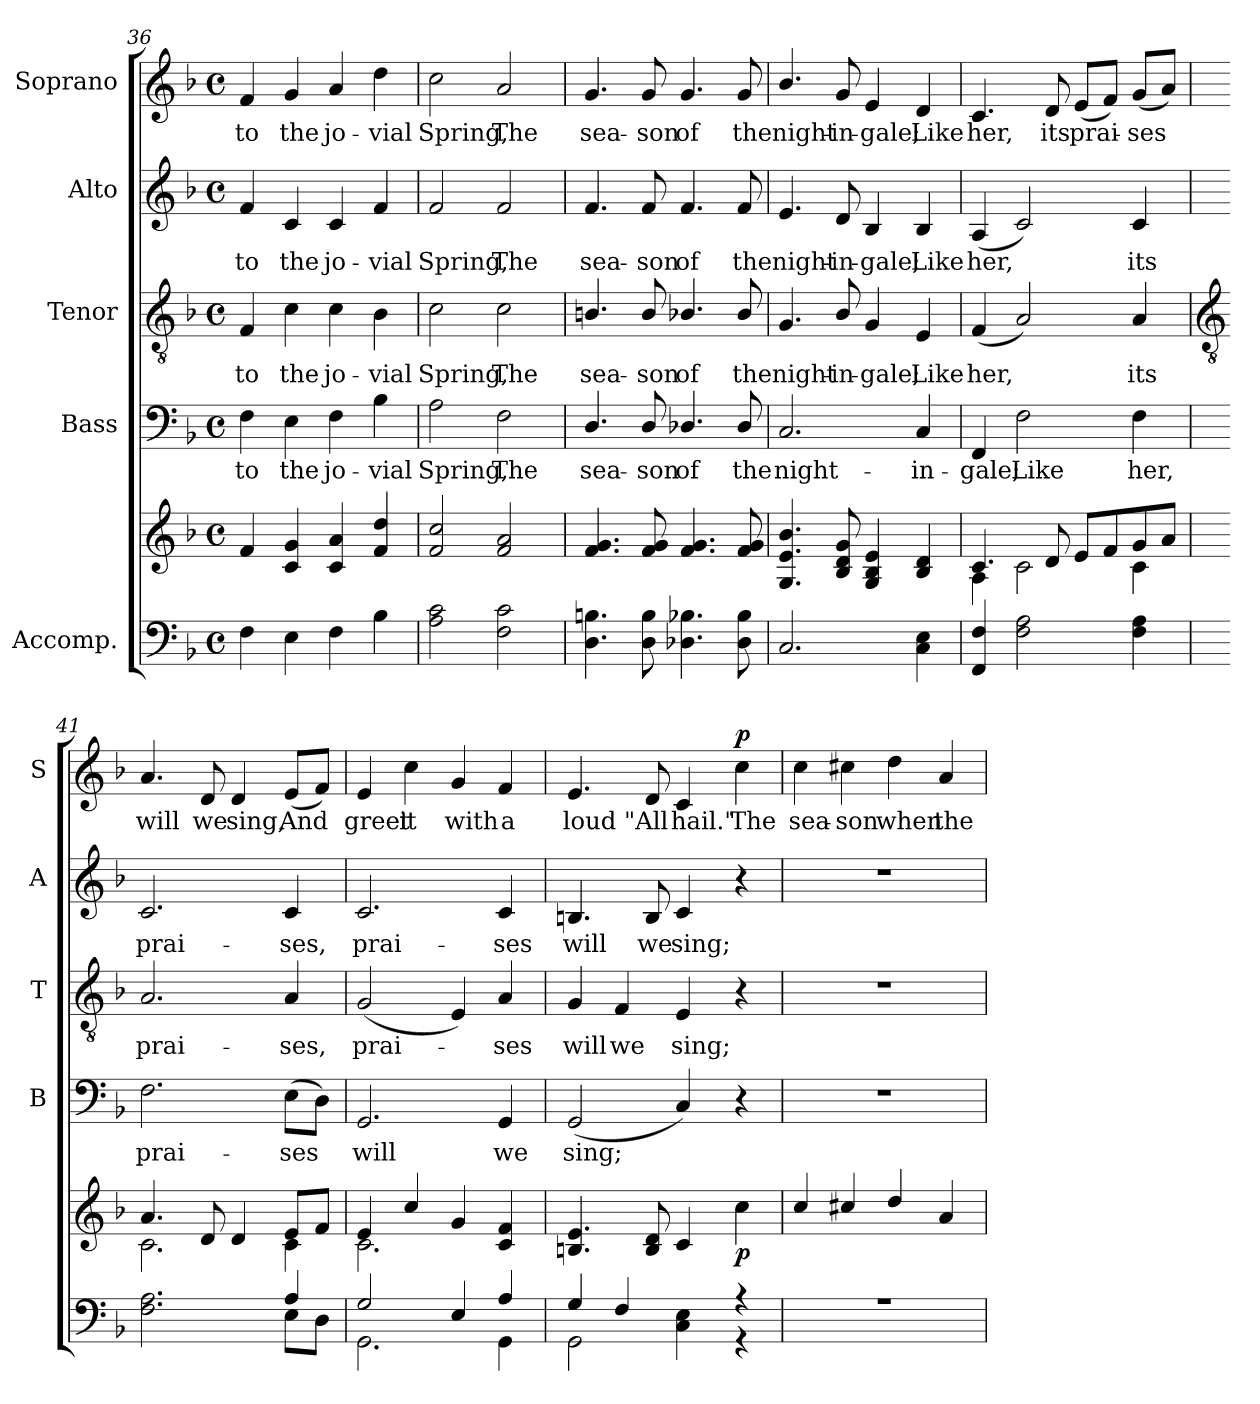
**kern	**kern	**dynam	**kern	**text	**kern	**text	**kern	**text	**kern	**text	**dynam
*part5	*part5	*part5	*part4	*part4	*part3	*part3	*part2	*part2	*part1	*part1	*part1
*staff6	*staff5	*staff5/6	*staff4	*staff4	*staff3	*staff3	*staff2	*staff2	*staff1	*staff1	*staff1
*I"Accomp.	*	*	*I"Bass	*	*I"Tenor	*	*I"Alto	*	*I"Soprano	*	*
*	*	*	*I'B	*	*I'T	*	*I'A	*	*I'S	*	*
*clefF4	*clefG2	*	*clefF4	*	*clefGv2	*	*clefG2	*	*clefG2	*	*
*k[b-]	*k[b-]	*	*k[b-]	*	*k[b-]	*	*k[b-]	*	*k[b-]	*	*
*F:	*F:	*	*F:	*	*F:	*	*F:	*	*F:	*	*
*M4/4	*M4/4	*	*M4/4	*	*M4/4	*	*M4/4	*	*M4/4	*	*
*met(c)	*met(c)	*	*met(c)	*	*met(c)	*	*met(c)	*	*met(c)	*	*
=36	=36	=36	=36	=36	=36	=36	=36	=36	=36	=36	=36
*	*^	*	*	*	*	*	*	*	*	*	*
!	!	!	!	!	!LO:LY:b	!	!LO:LY:b	!	!LO:LY:b	!	!LO:LY:b	!
4F	4f	1ryy	.	4F	to	4F	to	4f	to	4f	to	.
!	!	!	!	!	!LO:LY:b	!	!LO:LY:b	!	!LO:LY:b	!	!LO:LY:b	!
4E	4c 4g	.	.	4E	the	4c	the	4c	the	4g	the	.
!	!	!	!	!	!LO:LY:b	!	!LO:LY:b	!	!LO:LY:b	!	!LO:LY:b	!
4F	4c 4a	.	.	4F	jo-	4c	jo-	4c	jo-	4a	jo-	.
!	!	!	!	!	!LO:LY:b	!	!LO:LY:b	!	!LO:LY:b	!	!LO:LY:b	!
4B-	4f 4dd	.	.	4B-	-vial	4B-	-vial	4f	-vial	4dd	-vial	.
=37	=37	=37	=37	=37	=37	=37	=37	=37	=37	=37	=37	=37
!	!	!	!	!	!LO:LY:b	!	!LO:LY:b	!	!LO:LY:b	!	!LO:LY:b	!
2A 2c	2f 2cc	1ryy	.	2A	Spring,	2c	Spring,	2f	Spring,	2cc	Spring,	.
!	!	!	!	!	!LO:LY:b	!	!LO:LY:b	!	!LO:LY:b	!	!LO:LY:b	!
2F 2c	2f 2a	.	.	2F	The	2c	The	2f	The	2a	The	.
=38	=38	=38	=38	=38	=38	=38	=38	=38	=38	=38	=38	=38
!	!	!	!	!	!LO:LY:b	!	!LO:LY:b	!	!LO:LY:b	!	!LO:LY:b	!
4.D 4.Bn	4.f 4.g	1ryy	.	4.D/	sea-	4.Bn/	sea-	4.f	sea-	4.g	sea-	.
!	!	!	!	!	!LO:LY:b	!	!LO:LY:b	!	!LO:LY:b	!	!LO:LY:b	!
8D 8B	8f 8g	.	.	8D/	-son	8B/	-son	8f	-son	8g	-son	.
!	!	!	!	!	!LO:LY:b	!	!LO:LY:b	!	!LO:LY:b	!	!LO:LY:b	!
4.D-X 4.B-X	4.f 4.g	.	.	4.D-X/	of	4.B-X/	of	4.f	of	4.g	of	.
!	!	!	!	!	!LO:LY:b	!	!LO:LY:b	!	!LO:LY:b	!	!LO:LY:b	!
8D- 8B-	8f 8g	.	.	8D-/	the	8B-/	the	8f	the	8g	the	.
=39	=39	=39	=39	=39	=39	=39	=39	=39	=39	=39	=39	=39
!	!	!	!	!	!LO:LY:b	!	!LO:LY:b	!	!LO:LY:b	!	!LO:LY:b	!
2.C	4.G 4.e 4.b-	1ryy	.	2.C	night-	4.G	night-	4.e	night-	4.b-/	night-	.
!	!	!	!	!	!	!	!LO:LY:b	!	!LO:LY:b	!	!LO:LY:b	!
.	8B-/ 8d/ 8g/	.	.	.	.	8B-/	-in-	8d	-in-	8g/	-in-	.
!	!	!	!	!	!	!	!LO:LY:b	!	!LO:LY:b	!	!LO:LY:b	!
.	4G 4B- 4e	.	.	.	.	4G/	-gale;	4B-	-gale;	4e	-gale;	.
!	!	!	!	!	!LO:LY:b	!	!LO:LY:b	!	!LO:LY:b	!	!LO:LY:b	!
4C 4E	4B- 4d	.	.	4C	-in-	4E	Like	4B-	Like	4d	Like	.
=40	=40	=40	=40	=40	=40	=40	=40	=40	=40	=40	=40	=40
!	!	!	!	!	!LO:LY:b	!	!LO:LY:b	!	!LO:LY:b	!	!LO:LY:b	!
4FF 4F	4.c	4A\	.	4FF	-gale;	(<4F	her,	(<4A	her,	4.c	her,	.
!	!	!	!	!	!LO:LY:b	!	!	!	!	!	!	!
2F 2A	.	2c\	.	2F	Like	2A)	.	2c)	.	.	.	.
!	!	!	!	!	!	!	!	!	!	!	!LO:LY:b	!
.	8d	.	.	.	.	.	.	.	.	8d	its	.
!	!	!	!	!	!	!	!	!	!	!	!LO:LY:b	!
.	8eL	.	.	.	.	.	.	.	.	(<8eL	prai-	.
.	8f	.	.	.	.	.	.	.	.	8fJ)	.	.
!	!	!	!	!	!LO:LY:b	!	!LO:LY:b	!	!LO:LY:b	!	!LO:LY:b	!
4F 4A	8g	4c\	.	4F	her,	4A	its	4c	its	(<8gL	ses	.
.	8aJ	.	.	.	.	.	.	.	.	8aJ)	.	.
!!LO:LB:g=z
=41	=41	=41	=41	=41	=41	=41	=41	=41	=41	=41	=41	=41
*	*	*	*	*	*	*clefGv2	*	*	*	*	*	*
*^	*	*	*	*	*	*	*	*	*	*	*	*
!	!	!	!	!	!	!LO:LY:b	!	!LO:LY:b	!	!LO:LY:b	!	!LO:LY:b	!
2.ryy	2.F\ 2.A\	4.a/	2.c\	.	2.F	prai-	2.A	prai-	2.c	prai-	4.a	will	.
!	!	!	!	!	!	!	!	!	!	!	!	!LO:LY:b	!
.	.	8d	.	.	.	.	.	.	.	.	8d	we	.
!	!	!	!	!	!	!	!	!	!	!	!	!LO:LY:b	!
.	.	4d	.	.	.	.	.	.	.	.	4d	sing,	.
!	!	!	!	!	!	!LO:LY:b	!	!LO:LY:b	!	!LO:LY:b	!	!LO:LY:b	!
4A/	8E\L	8eL	4c\	.	(>8EL	-ses	4A	-ses,	4c	-ses,	(<8eL	And	.
.	8D\J	8fJ	.	.	8DJ)	.	.	.	.	.	8fJ)	.	.
=42	=42	=42	=42	=42	=42	=42	=42	=42	=42	=42	=42	=42	=42
!	!	!	!	!	!	!LO:LY:b	!	!LO:LY:b	!	!LO:LY:b	!	!LO:LY:b	!
2G/	2.GG\	4e	2.c\	.	2.GG	will	(<2G/	prai-	2.c	prai-	4e	greet	.
!	!	!	!	!	!	!	!	!	!	!	!	!LO:LY:b	!
.	.	4cc/	.	.	.	.	.	.	.	.	4cc	it	.
!	!	!	!	!	!	!	!	!	!	!	!	!LO:LY:b	!
4E/	.	4g/	.	.	.	.	4E)	.	.	.	4g/	with	.
!	!	!	!	!	!	!LO:LY:b	!	!LO:LY:b	!	!LO:LY:b	!	!LO:LY:b	!
4A/	4GG\	4c 4f	4ryy	.	4GG	we	4A	ses	4c	-ses	4f	a	.
=43	=43	=43	=43	=43	=43	=43	=43	=43	=43	=43	=43	=43	=43
!	!	!	!	!	!	!LO:LY:b	!	!LO:LY:b	!	!LO:LY:b	!	!LO:LY:b	!
4G/	2GG\	4.Bn 4.e	1ryy	.	(<2GG	sing;	4G/	will	4.Bn	will	4.e	loud	.
!	!	!	!	!	!	!	!	!LO:LY:b	!	!	!	!	!
4F/	.	.	.	.	.	.	4F	we	.	.	.	.	.
!	!	!	!	!	!	!	!	!	!	!LO:LY:b	!	!LO:LY:b	!
.	.	8B 8d	.	.	.	.	.	.	8B	we	8d	"All	.
!	!	!	!	!	!	!	!	!LO:LY:b	!	!LO:LY:b	!	!LO:LY:b	!
4ryy	4C\ 4E\	4c	.	.	4C)	.	4E	sing;	4c	sing;	4c	hail."	.
!	!	!	!	!LO:DY:b	!	!	!	!	!	!	!	!LO:LY:b	!LO:DY:b
4r	4r	4cc\	.	p	4r	.	4r	.	4r	.	4cc	The	p
=44	=44	=44	=44	=44	=44	=44	=44	=44	=44	=44	=44	=44	=44
!	!	!	!	!	!	!	!	!	!	!	!	!LO:LY:b	!
1r	1ryy	4cc	1ryy	.	1r	.	1r	.	1r	.	4cc	sea-	.
!	!	!	!	!	!	!	!	!	!	!	!	!LO:LY:b	!
.	.	4cc#X	.	.	.	.	.	.	.	.	4cc#X	-son	.
!	!	!	!	!	!	!	!	!	!	!	!	!LO:LY:b	!
.	.	4dd	.	.	.	.	.	.	.	.	4dd	when	.
!	!	!	!	!	!	!	!	!	!	!	!	!LO:LY:b	!
.	.	4a	.	.	.	.	.	.	.	.	4a	the	.
*v	*v	*	*	*	*	*	*	*	*	*	*	*	*
*	*v	*v	*	*	*	*	*	*	*	*	*	*
=	=	=	=	=	=	=	=	=	=	=	=
*-	*-	*-	*-	*-	*-	*-	*-	*-	*-	*-	*-
